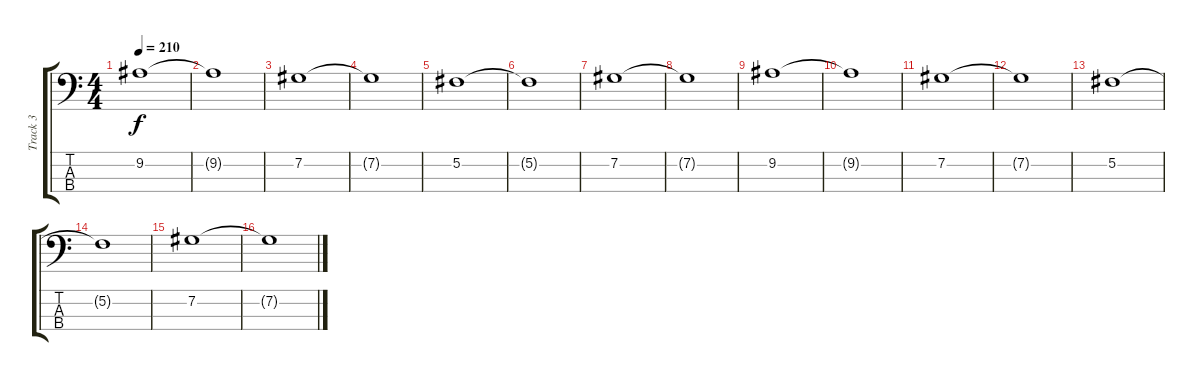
\track ("Track 3" "Track 3") {instrument electricbasspick}
\staff {score tabs}
\tuning (Gb2 Db2 Ab1 Eb1) {hide}
\ts (4 4)
\tempo 210
\clef f4
\ks c
9.2.1{dy f instrument electricbasspick} |
9.2{t}.1 |
7.2.1 |
7.2{t}.1 |
5.2.1 |
5.2{t}.1 |
7.2.1 |
7.2{t}.1 |
9.2.1 |
9.2{t}.1 |
7.2.1 |
7.2{t}.1 |
5.2.1 |
5.2{t}.1 |
7.2.1 |
7.2{t}.1
